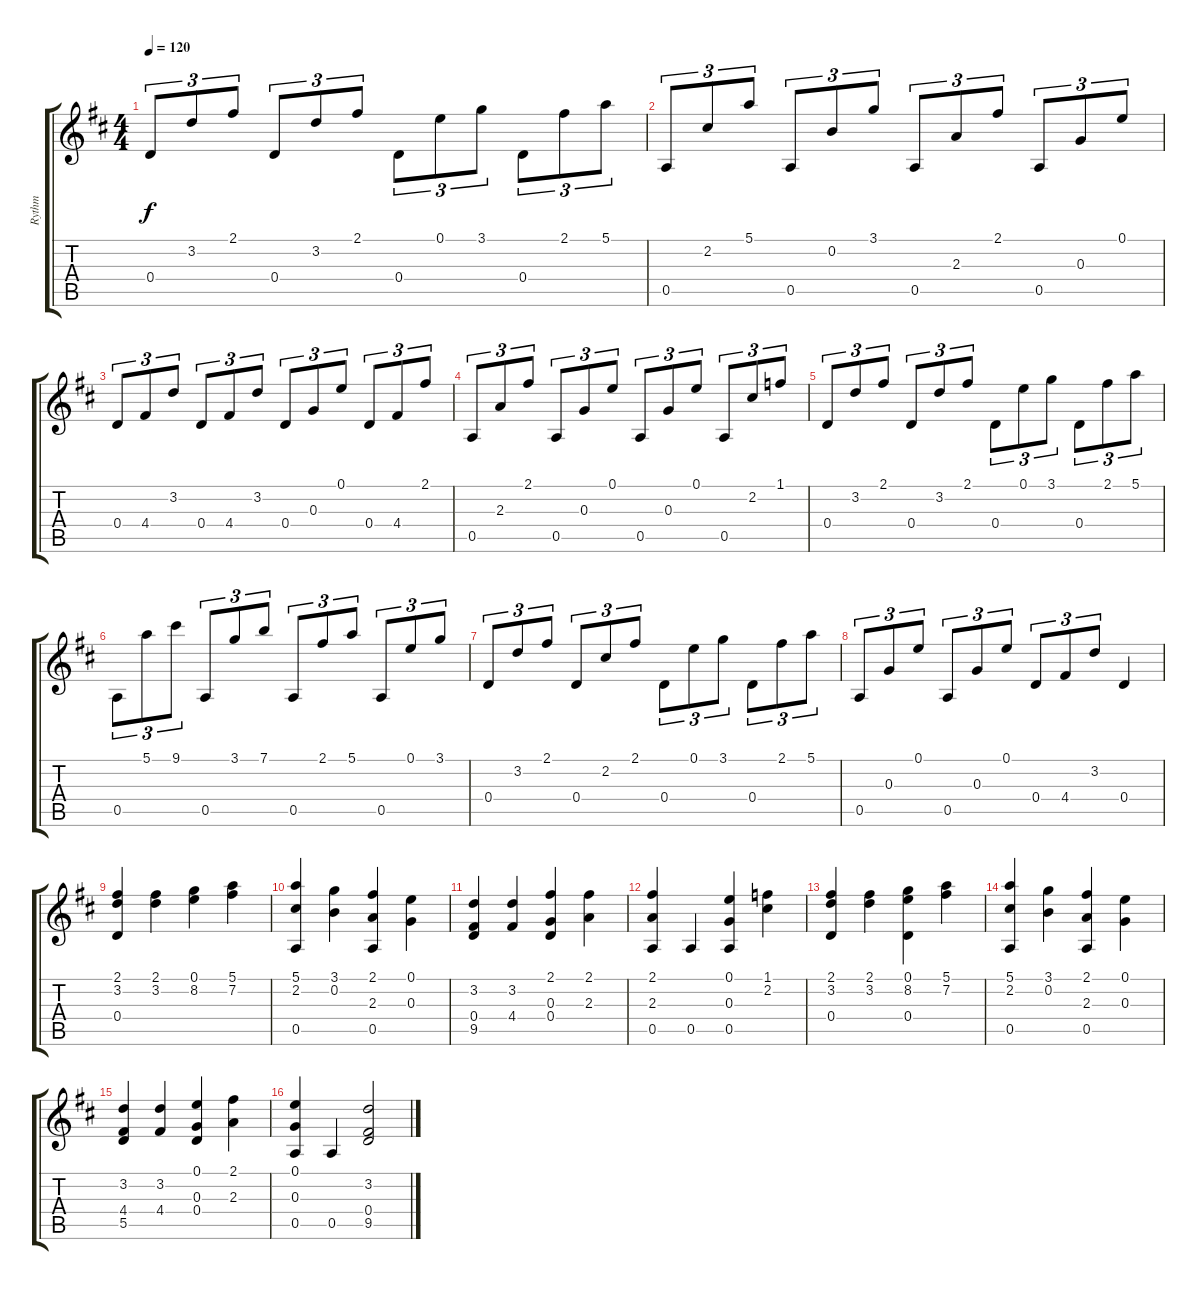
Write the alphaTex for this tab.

\track ("Rythm" "Rythm") {instrument acousticguitarnylon}
\staff {score tabs}
\tuning (E4 B3 G3 D3 A2 E2) {hide}
\ts (4 4)
\tempo 120
\clef g2
\ks d
0.4.8{tu (3 2) dy f} 3.2.8{tu (3 2)} 2.1.8{tu (3 2)} 0.4.8{tu (3 2)} 3.2.8{tu (3 2)} 2.1.8{tu (3 2)} 0.4.8{tu (3 2)} 0.1.8{tu (3 2)} 3.1.8{tu (3 2)} 0.4.8{tu (3 2)} 2.1.8{tu (3 2)} 5.1.8{tu (3 2)} |
0.5.8{tu (3 2)} 2.2.8{tu (3 2)} 5.1.8{tu (3 2)} 0.5.8{tu (3 2)} 0.2.8{tu (3 2)} 3.1.8{tu (3 2)} 0.5.8{tu (3 2)} 2.3.8{tu (3 2)} 2.1.8{tu (3 2)} 0.5.8{tu (3 2)} 0.3.8{tu (3 2)} 0.1.8{tu (3 2)} |
0.4.8{tu (3 2)} 4.4.8{tu (3 2)} 3.2.8{tu (3 2)} 0.4.8{tu (3 2)} 4.4.8{tu (3 2)} 3.2.8{tu (3 2)} 0.4.8{tu (3 2)} 0.3.8{tu (3 2)} 0.1.8{tu (3 2)} 0.4.8{tu (3 2)} 4.4.8{tu (3 2)} 2.1.8{tu (3 2)} |
0.5.8{tu (3 2)} 2.3.8{tu (3 2)} 2.1.8{tu (3 2)} 0.5.8{tu (3 2)} 0.3.8{tu (3 2)} 0.1.8{tu (3 2)} 0.5.8{tu (3 2)} 0.3.8{tu (3 2)} 0.1.8{tu (3 2)} 0.5.8{tu (3 2)} 2.2.8{tu (3 2)} 1.1.8{tu (3 2)} |
0.4.8{tu (3 2)} 3.2.8{tu (3 2)} 2.1.8{tu (3 2)} 0.4.8{tu (3 2)} 3.2.8{tu (3 2)} 2.1.8{tu (3 2)} 0.4.8{tu (3 2)} 0.1.8{tu (3 2)} 3.1.8{tu (3 2)} 0.4.8{tu (3 2)} 2.1.8{tu (3 2)} 5.1.8{tu (3 2)} |
0.5.8{tu (3 2)} 5.1.8{tu (3 2)} 9.1.8{tu (3 2)} 0.5.8{tu (3 2)} 3.1.8{tu (3 2)} 7.1.8{tu (3 2)} 0.5.8{tu (3 2)} 2.1.8{tu (3 2)} 5.1.8{tu (3 2)} 0.5.8{tu (3 2)} 0.1.8{tu (3 2)} 3.1.8{tu (3 2)} |
0.4.8{tu (3 2)} 3.2.8{tu (3 2)} 2.1.8{tu (3 2)} 0.4.8{tu (3 2)} 2.2.8{tu (3 2)} 2.1.8{tu (3 2)} 0.4.8{tu (3 2)} 0.1.8{tu (3 2)} 3.1.8{tu (3 2)} 0.4.8{tu (3 2)} 2.1.8{tu (3 2)} 5.1.8{tu (3 2)} |
0.5.8{tu (3 2)} 0.3.8{tu (3 2)} 0.1.8{tu (3 2)} 0.5.8{tu (3 2)} 0.3.8{tu (3 2)} 0.1.8{tu (3 2)} 0.4.8{tu (3 2)} 4.4.8{tu (3 2)} 3.2.8{tu (3 2)} 0.4.4 |
(2.1 3.2 0.4).4 (2.1 3.2).4 (0.1 8.2).4 (5.1 7.2).4 |
(5.1 2.2 0.5).4 (3.1 0.2).4 (2.1 2.3 0.5).4 (0.1 0.3).4 |
(3.2 0.4 9.5).4 (3.2 4.4).4 (2.1 0.3 0.4).4 (2.1 2.3).4 |
(2.1 2.3 0.5).4 0.5.4 (0.1 0.3 0.5).4 (1.1 2.2).4 |
(2.1 3.2 0.4).4 (2.1 3.2).4 (0.1 8.2 0.4).4 (5.1 7.2).4 |
(5.1 2.2 0.5).4 (3.1 0.2).4 (2.1 2.3 0.5).4 (0.1 0.3).4 |
(3.2 4.4 5.5).4 (3.2 4.4).4 (0.1 0.3 0.4).4 (2.1 2.3).4 |
(0.1 0.3 0.5).4 0.5.4 (3.2 0.4 9.5).2
